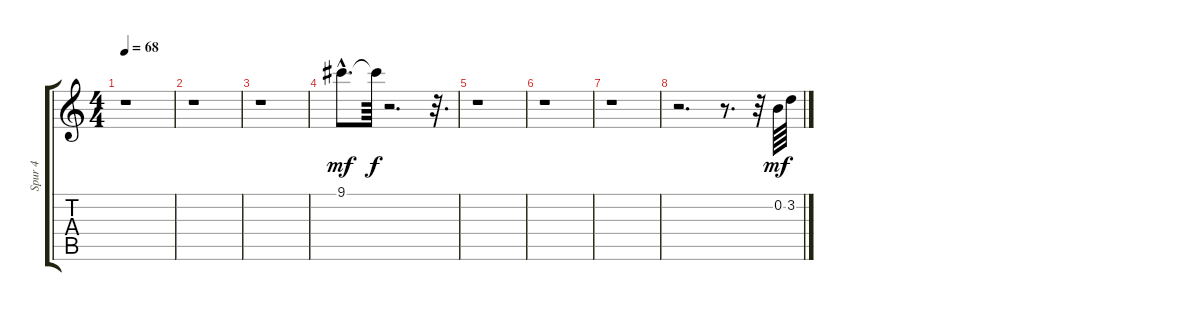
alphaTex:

\track ("Spur 4" "Spur 4") {instrument electricguitarjazz}
\staff {score tabs}
\tuning (E4 B3 G3 D3 A2 E2) {hide}
\ts (4 4)
\tempo 68
\clef g2
\ks c
r.1{dy ppp} |
r.1 |
r.1 |
9.1{hac}.8{d dy mf} 9.1{t}.64{dy f} r.2{d} r.32{d} |
r.1 |
r.1 |
r.1 |
r.2{d} r.8{d} r.32 0.2.64{dy mf} 3.2.64
